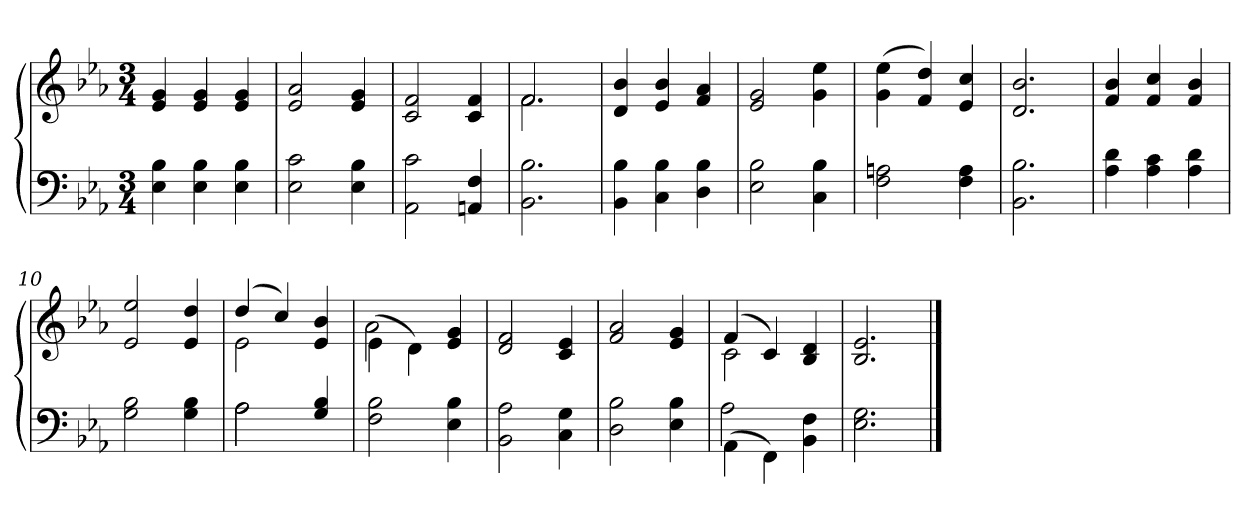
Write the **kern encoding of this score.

**kern	**kern
*part2	*part1
*staff2	*staff1
*clefF4	*clefG2
*k[b-e-a-]	*k[b-e-a-]
*E-:	*E-:
*M3/4	*M3/4
=1	=1
4E-\ 4B-\	4e-/ 4g/
4E-\ 4B-\	4e-/ 4g/
4E-\ 4B-\	4e-/ 4g/
=2	=2
2E-\ 2c\	2e-/ 2a-/
4E-\ 4B-\	4e-/ 4g/
=3	=3
2AA-\ 2c\	2c/ 2f/
4AAn/ 4F/	4c/ 4f/
=4	=4
*	*^
2.BB-\ 2.B-\	2.f/	2.f\
*	*v	*v
=5	=5
4BB-\ 4B-\	4d/ 4b-/
4C\ 4B-\	4e-/ 4b-/
4D\ 4B-\	4f/ 4a-/
=6	=6
2E-\ 2B-\	2e-/ 2g/
4C\ 4B-\	4g\ 4ee-\
=7	=7
2F\ 2An\	(>4g\ 4ee-\
.	4f/ 4dd/)
4F\ 4A\	4e-/ 4cc/
=8	=8
2.BB-\ 2.B-\	2.d/ 2.b-/
=9	=9
4A-\ 4d\	4f/ 4b-/
4A-\ 4c\	4f/ 4cc/
4A-\ 4d\	4f/ 4b-/
=10	=10
2G\ 2B-\	2e-/ 2ee-/
4G\ 4B-\	4e-/ 4dd/
!!LO:LB:g=z
=11	=11
*^	*^
2A-\	2A-\	(>4dd/	2e-\
.	.	4cc/)	.
4G/ 4B-/	4ryy	4e-/ 4b-/	4ryy
*v	*v	*	*
=12	=12	=12
2F\ 2B-\	(<4e-\	2a-\
.	4d\)	.
4E-\ 4B-\	4e-/ 4g/	4ryy
*	*v	*v
=13	=13
2BB-\ 2A-\	2d/ 2f/
4C\ 4G\	4c/ 4e-/
=14	=14
2D\ 2B-\	2f/ 2a-/
4E-\ 4B-\	4e-/ 4g/
=15	=15
*^	*^
(<4AA-\	2A-\	(>4f/	2c\
4FF\)	.	4c/)	.
4BB-\ 4F\	4ryy	4B-/ 4d/	4ryy
*v	*v	*	*
*	*v	*v
=16	=16
2.E-\ 2.G\	2.B-/ 2.e-/
==	==
*-	*-
